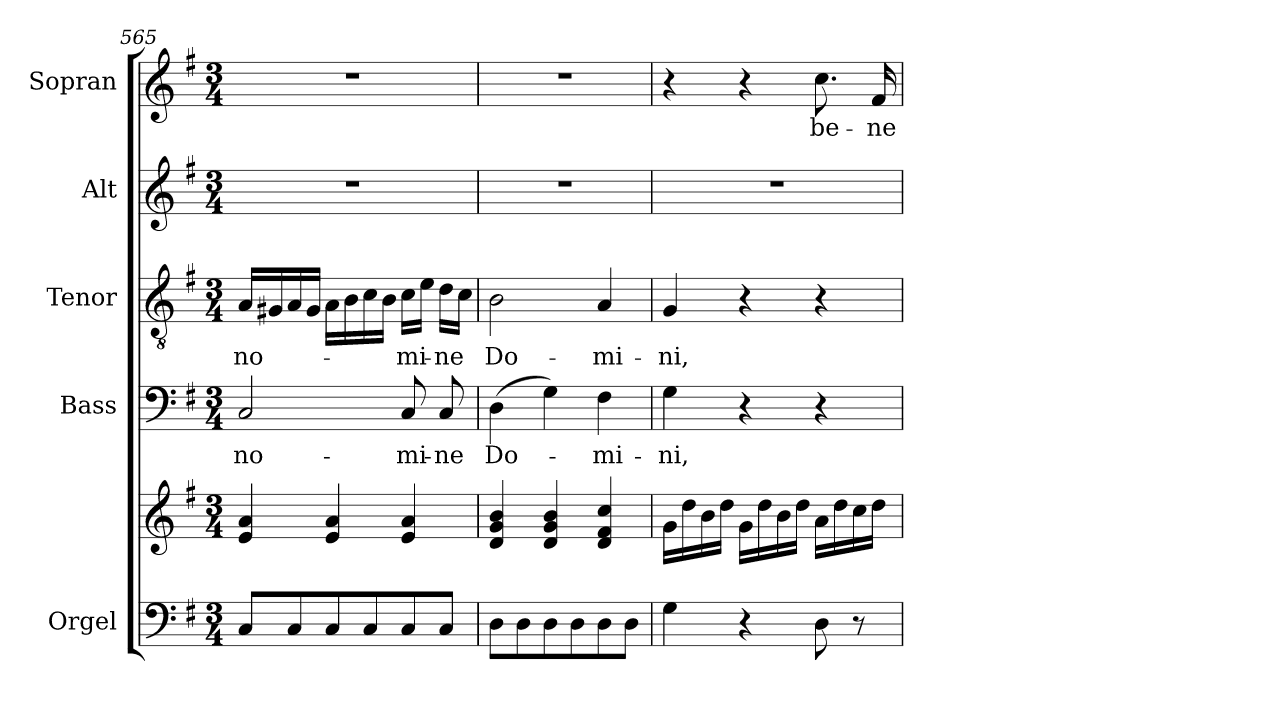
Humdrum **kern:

**kern	**kern	**kern	**text	**kern	**text	**kern	**kern	**text
*part5	*part5	*part4	*part4	*part3	*part3	*part2	*part1	*part1
*staff6	*staff5	*staff4	*staff4	*staff3	*staff3	*staff2	*staff1	*staff1
*I"Orgel	*	*I"Bass	*	*I"Tenor	*	*I"Alt	*I"Sopran	*
*I'Org.	*	*I'B.	*	*I'T.	*	*I'A.	*I'S.	*
*clefF4	*clefG2	*clefF4	*	*clefGv2	*	*clefG2	*clefG2	*
*k[f#]	*k[f#]	*k[f#]	*	*k[f#]	*	*k[f#]	*k[f#]	*
*G:	*G:	*G:	*	*G:	*	*G:	*G:	*
*M3/4	*M3/4	*M3/4	*	*M3/4	*	*M3/4	*M3/4	*
=565	=565	=565	=565	=565	=565	=565	=565	=565
!	!	!	!LO:LY:b	!	!LO:LY:b	!	!	!
8C/L	4e/ 4a/	2C/	no-	16A/LL	no-	2.r	2.r	.
.	.	.	.	16G#X/	.	.	.	.
8C/	.	.	.	16A/	.	.	.	.
.	.	.	.	16G#/JJ	.	.	.	.
8C/	4e/ 4a/	.	.	16A\LL	.	.	.	.
.	.	.	.	16B\	.	.	.	.
8C/	.	.	.	16c\	.	.	.	.
.	.	.	.	16B\JJ	.	.	.	.
!	!	!	!LO:LY:b	!	!LO:LY:b	!	!	!
8C/	4e/ 4a/	8C/	-mi-	16c\LL	-mi-	.	.	.
.	.	.	.	16e\JJ	.	.	.	.
!	!	!	!LO:LY:b	!	!LO:LY:b	!	!	!
8C/J	.	8C/	-ne	16d\LL	-ne	.	.	.
.	.	.	.	16c\JJ	.	.	.	.
=566	=566	=566	=566	=566	=566	=566	=566	=566
!	!	!	!LO:LY:b	!	!LO:LY:b	!	!	!
8D\L	4d/ 4g/ 4b/	(>4D\	Do-	2B\	Do-	2.r	2.r	.
8D\	.	.	.	.	.	.	.	.
8D\	4d/ 4g/ 4b/	4G\)	.	.	.	.	.	.
8D\	.	.	.	.	.	.	.	.
!	!	!	!LO:LY:b	!	!LO:LY:b	!	!	!
8D\	4d/ 4f#/ 4cc/	4F#\	-mi-	4A/	-mi-	.	.	.
8D\J	.	.	.	.	.	.	.	.
=567	=567	=567	=567	=567	=567	=567	=567	=567
!	!	!	!LO:LY:b	!	!LO:LY:b	!	!	!
4G\	16g\LL	4G\	-ni,	4G/	-ni,	2.r	4r	.
.	16dd\	.	.	.	.	.	.	.
.	16b\	.	.	.	.	.	.	.
.	16dd\JJ	.	.	.	.	.	.	.
4r	16g\LL	4r	.	4r	.	.	4r	.
.	16dd\	.	.	.	.	.	.	.
.	16b\	.	.	.	.	.	.	.
.	16dd\JJ	.	.	.	.	.	.	.
!	!	!	!	!	!	!	!	!LO:LY:b
8D\	16a\LL	4r	.	4r	.	.	8.cc\	be-
.	16dd\	.	.	.	.	.	.	.
8r	16cc\	.	.	.	.	.	.	.
!	!	!	!	!	!	!	!	!LO:LY:b
.	16dd\JJ	.	.	.	.	.	16f#/	-ne-
=	=	=	=	=	=	=	=	=
*-	*-	*-	*-	*-	*-	*-	*-	*-
